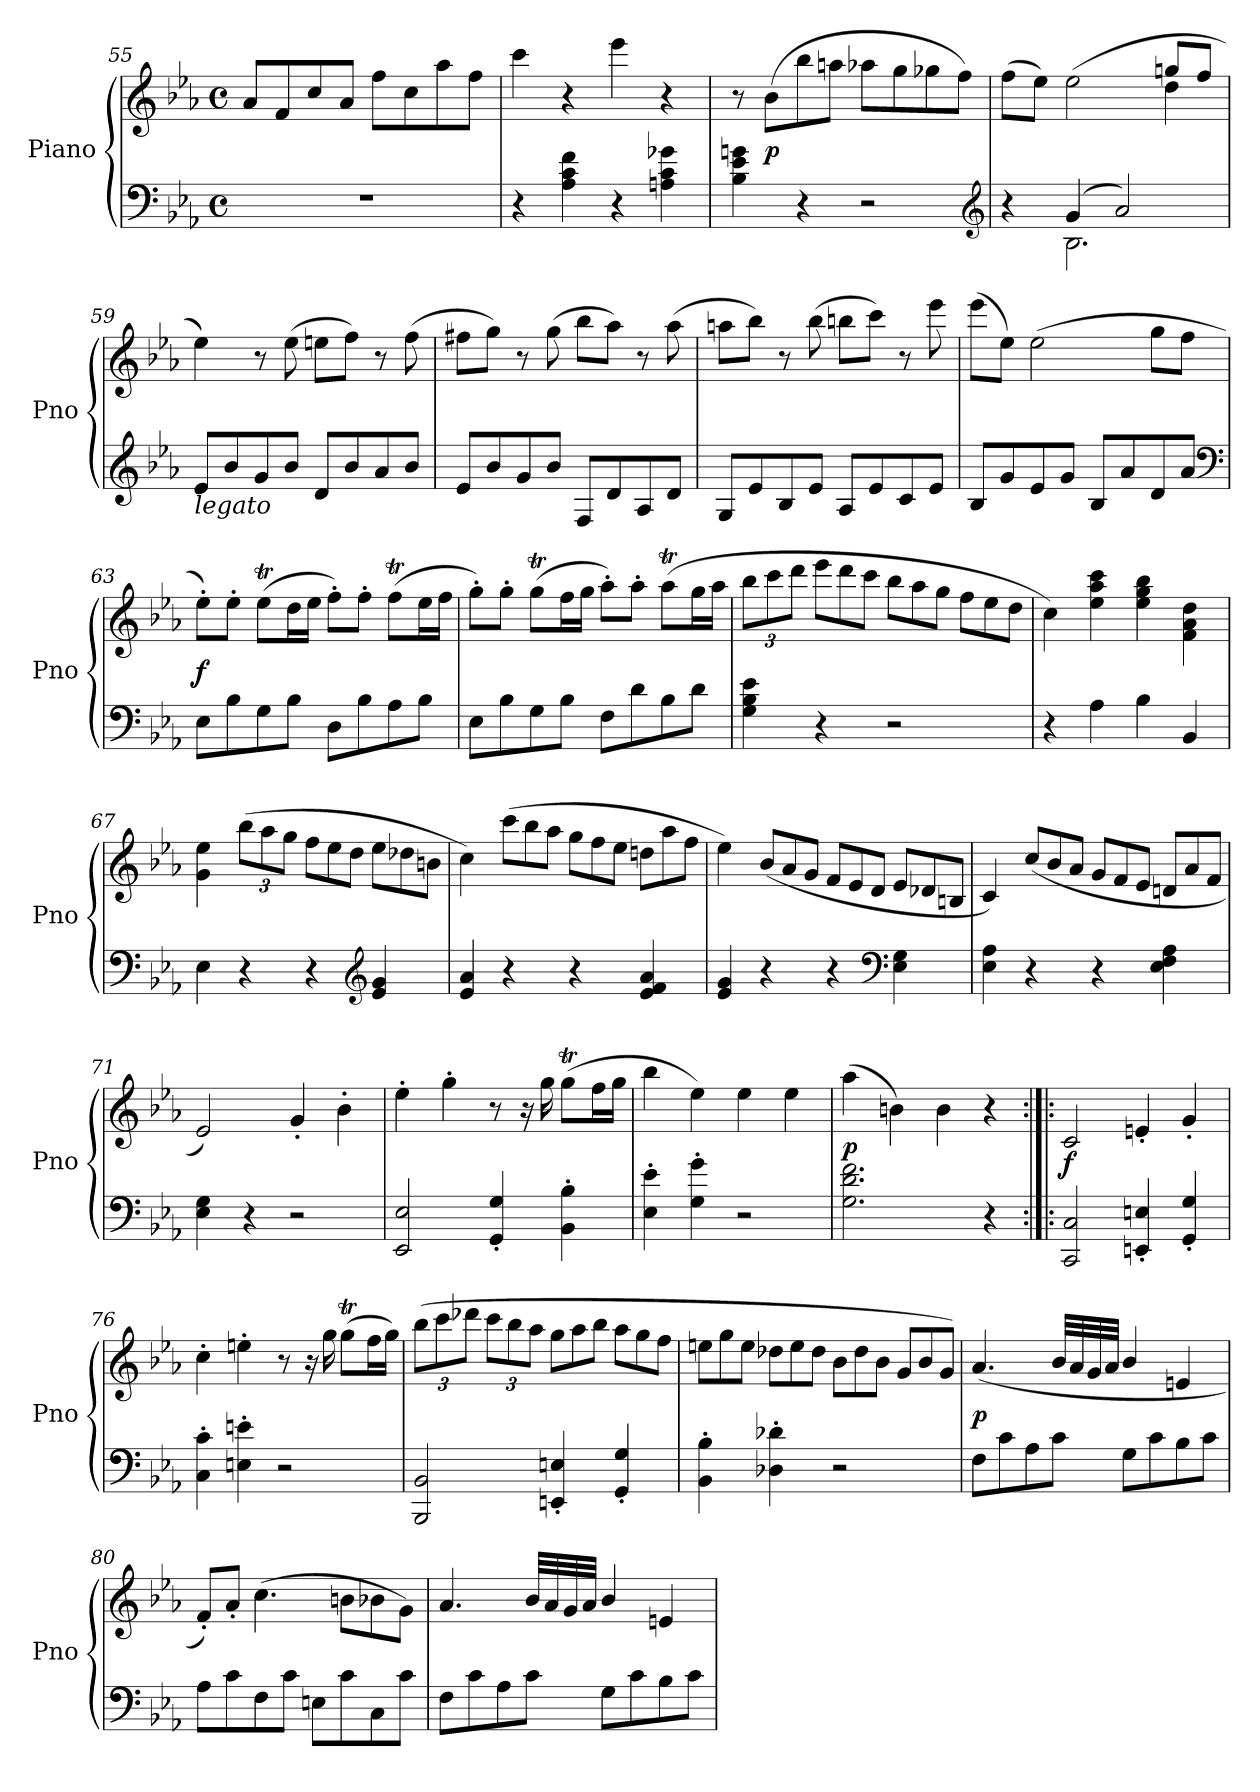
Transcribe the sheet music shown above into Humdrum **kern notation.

**kern	**kern	**dynam
*part1	*part1	*part1
*staff2	*staff1	*staff1/2
*I"Piano	*	*
*I'Pno	*	*
*clefF4	*clefG2	*
*k[b-e-a-]	*k[b-e-a-]	*
*c:	*c:	*
*M4/4	*M4/4	*
*met(c)	*met(c)	*
=55	=55	=55
1r	8a-L	.
.	8f	.
.	8cc	.
.	8a-J	.
.	8ffL	.
.	8cc	.
.	8aa-	.
.	8ffJ	.
=56	=56	=56
4r	4ccc	.
4A- 4c 4f	4r	.
4r	4eee-	.
4An 4c 4g-X	4r	.
=57	=57	=57
4B- 4e- 4gn	8r	.
.	(8b-L	p
4r	8bb-	.
.	8aanJ	.
2r	8aa-XL	.
.	8gg	.
.	8gg-X	.
.	8ffJ)	.
*clefG2	*	*
=58	=58	=58
*^	*^	*
4r	4ryy	2.ryy	(>8ffL	.
.	.	.	8ee-J)	.
(4g	2.B-	.	(>2ee-	.
2a-)	.	.	.	.
.	.	8ggnL	4dd	.
.	.	8ffJ	.	.
*v	*v	*	*	*
*	*v	*v	*
=59	=59	=59
!LO:TX:b:i:t=legato	!	!
8e-L	4ee-)	.
8b-	.	.
8g	8r	.
8b-J	(8ee-	.
8dL	8eenL	.
8b-	8ffJ)	.
8a-	8r	.
8b-J	(8ff	.
=60	=60	=60
8e-L	8ff#XL	.
8b-	8ggJ)	.
8g	8r	.
8b-J	(8gg	.
8FL	8bb-L	.
8d	8aa-J)	.
8A-	8r	.
8dJ	(8aa-	.
=61	=61	=61
8GL	8aanL	.
8e-	8bb-J)	.
8B-	8r	.
8e-J	(8bb-	.
8A-L	8bbnL	.
8e-	8cccJ)	.
8c	8r	.
8e-J	8eee-	.
=62	=62	=62
8B-L	(8eee-L	.
8g	8ee-J)	.
8e-	(2ee-	.
8gJ	.	.
8B-L	.	.
8a-	.	.
8d	8ggL	.
8a-J	8ffJ	.
*clefF4	*	*
=63	=63	=63
8E-L	8ee-'L)	f
8B-	8ee-'J	.
8G	(8ee-TL	.
8B-J	16ddL	.
.	16ee-JJ	.
8DL	8ff'L)	.
8B-	8ff'J	.
8A-	(8ffTL	.
8B-J	16ee-L	.
.	16ffJJ	.
=64	=64	=64
8E-L	8gg'L)	.
8B-	8gg'J	.
8G	(8ggtL	.
8B-J	16ffL	.
.	16ggJJ	.
8FL	8aa-'L)	.
8d	8aa-'J	.
8B-	(8aa-TL	.
8dJ	16ggL	.
.	16aa-JJ	.
=65	=65	=65
4G 4B- 4e-	12bb-L	.
.	12ccc	.
.	12dddJ	.
*	*Xtuplet	*
4r	12eee-L	.
.	12ddd	.
.	12cccJ	.
2r	12bb-L	.
.	12aa-	.
.	12ggJ	.
.	12ffL	.
.	12ee-	.
.	12ddJ	.
=66	=66	=66
4r	4cc)	.
4A-	4ee- 4aa- 4ccc	.
4B-	4ee- 4gg 4bb-	.
4BB-	4f\ 4a-\ 4dd\	.
=67	=67	=67
4E-	4g 4ee-	.
*	*tuplet	*
4r	(12bb-L	.
.	12aa-	.
.	12ggJ	.
*	*Xtuplet	*
4r	12ffL	.
.	12ee-	.
.	12ddJ	.
*clefG2	*	*
4e- 4g	12ee-L	.
.	12dd-X	.
.	12bnJ	.
=68	=68	=68
4e- 4a-	4cc)	.
4r	(12cccL	.
.	12bb-	.
.	12aa-J	.
4r	12ggL	.
.	12ff	.
.	12ee-J	.
4e- 4f 4a-	12ddnL	.
.	12aa-	.
.	12ffJ	.
=69	=69	=69
4e- 4g	4ee-)	.
4r	(12b-L	.
.	12a-	.
.	12gJ	.
4r	12fL	.
.	12e-	.
.	12dJ	.
*clefF4	*	*
4E- 4G	12e-L	.
.	12d-X	.
.	12BnJ	.
=70	=70	=70
4E- 4A-	4c)	.
4r	(12cc/L	.
.	12b-/	.
.	12a-/J	.
4r	12gL	.
.	12f	.
.	12e-J	.
4E- 4F 4A-	12dnL	.
.	12a-	.
.	12fJ	.
=71	=71	=71
4E- 4G	2e-)	.
4r	.	.
2r	4g'	.
.	4b-'	.
=72	=72	=72
2EE- 2E-	4ee-'	.
.	4gg'	.
4GG' 4G'	8r	.
.	16r	.
.	16gg	.
4BB-' 4B-'	(8ggtL	.
.	16ffL	.
.	16ggJJ	.
=73	=73	=73
4E-' 4e-'	4bb-	.
4G' 4g'	4ee-)	.
2r	4ee-	.
.	4ee-	.
=74	=74	=74
2.G 2.d 2.f	(4aa-	p
.	4bn)	.
.	4b	.
4r	4r	.
=75:|!|:	=75:|!|:	=75:|!|:
2CC 2C	2c	f
4EEn' 4En'	4en'	.
4GG' 4G'	4g'	.
=76	=76	=76
4C' 4c'	4cc'	.
4En' 4en'	4een'	.
2r	8r	.
.	16r	.
.	16gg	.
.	(8ggtL	.
.	16ffL	.
.	16ggJJ)	.
=77	=77	=77
*	*tuplet	*
2BBB- 2BB-	(12bb-L	.
.	12ccc	.
.	12ddd-XJ	.
.	12cccL	.
.	12bb-	.
.	12aa-J	.
*	*Xtuplet	*
4EEn' 4En'	12ggL	.
.	12aa-	.
.	12bb-J	.
4GG' 4G'	12aa-L	.
.	12gg	.
.	12ffJ	.
=78	=78	=78
4BB-' 4B-'	12eenL	.
.	12gg	.
.	12eeJ	.
4D-X' 4d-X'	12dd-XL	.
.	12ee	.
.	12dd-J	.
2r	12b-L	.
.	12dd-	.
.	12b-J	.
.	12gL	.
.	12b-	.
.	12gJ)	.
=79	=79	=79
8FL	(4.a-	p
8c	.	.
8A-	.	.
8cJ	32b-LLL	.
.	32a-	.
.	32g	.
.	32a-JJJ	.
8GL	4b-/	.
8c	.	.
8B-	4en	.
8cJ	.	.
=80	=80	=80
8A-L	8f'L)	.
8c	8a-'J	.
8F	(4.cc	.
8cJ	.	.
8EnL	.	.
8c	8bn\L	.
8C	8b-X\	.
8cJ	8g\J)	.
=81	=81	=81
8FL	4.a-	.
8c	.	.
8A-	.	.
8cJ	32b-LLL	.
.	32a-	.
.	32g	.
.	32a-JJJ	.
8GL	4b-/	.
8c	.	.
8B-	4en	.
8cJ	.	.
=	=	=
*-	*-	*-
